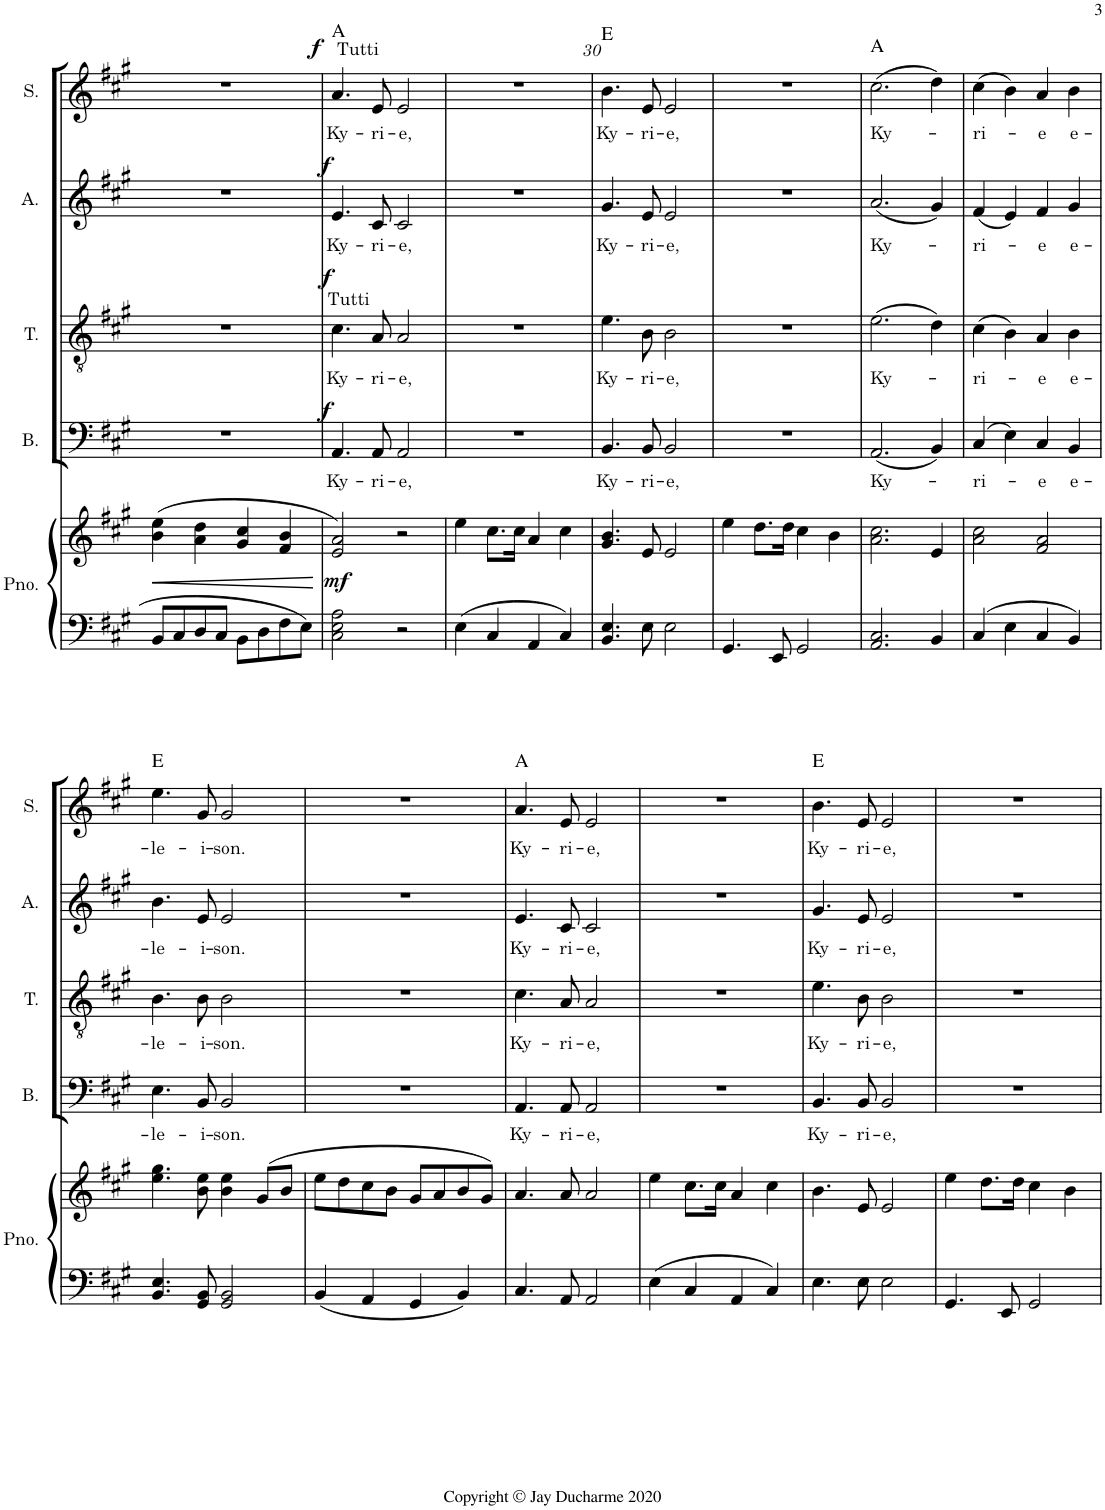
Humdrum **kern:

**kern	**kern	**dynam	**kern	**text	**dynam	**kern	**text	**dynam	**kern	**text	**dynam	**kern	**text	**dynam	**harte
*part5	*part5	*part5	*part4	*part4	*part4	*part3	*part3	*part3	*part2	*part2	*part2	*part1	*part1	*part1	*part1
*staff6	*staff5	*staff5/6	*staff4	*staff4	*staff4	*staff3	*staff3	*staff3	*staff2	*staff2	*staff2	*staff1	*staff1	*staff1	*
*I"Piano	*	*	*I"Bass	*	*	*I"Tenor	*	*	*I"Alto	*	*	*I"Soprano	*	*	*
*I'Pno.	*	*	*I'B.	*	*	*I'T.	*	*	*I'A.	*	*	*I'S.	*	*	*
!!LO:PB:g=z
*clefF4	*clefG2	*	*clefF4	*	*	*clefGv2	*	*	*clefG2	*	*	*clefG2	*	*	*
*k[f#c#g#]	*k[f#c#g#]	*	*k[f#c#g#]	*	*	*k[f#c#g#]	*	*	*k[f#c#g#]	*	*	*k[f#c#g#]	*	*	*
*A:	*A:	*	*A:	*	*	*A:	*	*	*A:	*	*	*A:	*	*	*
*M4/4	*M4/4	*	*M4/4	*	*	*M4/4	*	*	*M4/4	*	*	*M4/4	*	*	*
=27	=27	=27	=27	=27	=27	=27	=27	=27	=27	=27	=27	=27	=27	=27	=27
8BB/L	(4b\ 4ee\	.	1r	.	.	1r	.	.	1r	.	.	1r	.	.	.
8C#/	.	.	.	.	.	.	.	.	.	.	.	.	.	.	.
8D/	4a\ 4dd\	.	.	.	.	.	.	.	.	.	.	.	.	.	.
8C#/J	.	.	.	.	.	.	.	.	.	.	.	.	.	.	.
8BB\L	4g#/ 4cc#/	.	.	.	.	.	.	.	.	.	.	.	.	.	.
8D\	.	.	.	.	.	.	.	.	.	.	.	.	.	.	.
8F#\	4f#/ 4b/	.	.	.	.	.	.	.	.	.	.	.	.	.	.
8E\J	.	.	.	.	.	.	.	.	.	.	.	.	.	.	.
=28	=28	=28	=28	=28	=28	=28	=28	=28	=28	=28	=28	=28	=28	=28	=28
!	!	!	!	!	!	!	!	!	!	!	!	!LO:TX:a:t=Tutti	!	!	!
!	!	!	!	!	!	!LO:TX:a:t=Tutti	!	!	!	!	!	!	!	!	!
!	!	!LO:DY:a=2	!	!LO:LY:b	!LO:DY:a	!	!LO:LY:b	!LO:DY:a	!	!LO:LY:b	!LO:DY:a	!	!LO:LY:b	!LO:DY:a	!
2C#\ 2E\ 2A\	2e/ 2a/)	mf	4.AA/	Ky-	f	4.c#\	Ky-	f	4.e/	Ky-	f	4.a/	Ky-	f	A:maj
!	!	!	!	!LO:LY:b	!	!	!LO:LY:b	!	!	!LO:LY:b	!	!	!LO:LY:b	!	!
.	.	.	8AA/	-ri-	.	8A/	-ri-	.	8c#/	-ri-	.	8e/	-ri-	.	.
!	!	!	!	!LO:LY:b	!	!	!LO:LY:b	!	!	!LO:LY:b	!	!	!LO:LY:b	!	!
2r	2r	.	2AA/	-e,	.	2A/	-e,	.	2c#/	-e,	.	2e/	-e,	.	.
=29	=29	=29	=29	=29	=29	=29	=29	=29	=29	=29	=29	=29	=29	=29	=29
4E\	4ee\	.	1r	.	.	1r	.	.	1r	.	.	1r	.	.	.
4C#/	8.cc#\L	.	.	.	.	.	.	.	.	.	.	.	.	.	.
.	16cc#\Jk	.	.	.	.	.	.	.	.	.	.	.	.	.	.
4AA/	4a/	.	.	.	.	.	.	.	.	.	.	.	.	.	.
4C#/	4cc#\	.	.	.	.	.	.	.	.	.	.	.	.	.	.
=30	=30	=30	=30	=30	=30	=30	=30	=30	=30	=30	=30	=30	=30	=30	=30
!	!	!	!	!LO:LY:b	!	!	!LO:LY:b	!	!	!LO:LY:b	!	!	!LO:LY:b	!	!
4.BB/ 4.E/	4.g#/ 4.b/	.	4.BB/	Ky-	.	4.e\	Ky-	.	4.g#/	Ky-	.	4.b\	Ky-	.	E:maj
!	!	!	!	!LO:LY:b	!	!	!LO:LY:b	!	!	!LO:LY:b	!	!	!LO:LY:b	!	!
8E\	8e/	.	8BB/	-ri-	.	8B\	-ri-	.	8e/	-ri-	.	8e/	-ri-	.	.
!	!	!	!	!LO:LY:b	!	!	!LO:LY:b	!	!	!LO:LY:b	!	!	!LO:LY:b	!	!
2E\	2e/	.	2BB/	-e,	.	2B\	-e,	.	2e/	-e,	.	2e/	-e,	.	.
=31	=31	=31	=31	=31	=31	=31	=31	=31	=31	=31	=31	=31	=31	=31	=31
4.GG#/	4ee\	.	1r	.	.	1r	.	.	1r	.	.	1r	.	.	.
.	8.dd\L	.	.	.	.	.	.	.	.	.	.	.	.	.	.
8EE/	.	.	.	.	.	.	.	.	.	.	.	.	.	.	.
.	16dd\Jk	.	.	.	.	.	.	.	.	.	.	.	.	.	.
2GG#/	4cc#\	.	.	.	.	.	.	.	.	.	.	.	.	.	.
.	4b\	.	.	.	.	.	.	.	.	.	.	.	.	.	.
=32	=32	=32	=32	=32	=32	=32	=32	=32	=32	=32	=32	=32	=32	=32	=32
!	!	!	!	!LO:LY:b	!	!	!LO:LY:b	!	!	!LO:LY:b	!	!	!LO:LY:b	!	!
2.AA/ 2.C#/	2.a\ 2.cc#\	.	(2.AA/	Ky-	.	(2.e\	Ky-	.	(2.a/	Ky-	.	(2.cc#\	Ky-	.	A:maj
4BB/	4e/	.	4BB/)	.	.	4d\)	.	.	4g#/)	.	.	4dd\)	.	.	.
=33	=33	=33	=33	=33	=33	=33	=33	=33	=33	=33	=33	=33	=33	=33	=33
!	!	!	!	!LO:LY:b	!	!	!LO:LY:b	!	!	!LO:LY:b	!	!	!LO:LY:b	!	!
4C#/	2a\ 2cc#\	.	(4C#/	-ri-	.	(4c#\	-ri-	.	(4f#/	-ri-	.	(4cc#\	-ri-	.	.
4E\	.	.	4E\)	.	.	4B\)	.	.	4e/)	.	.	4b\)	.	.	.
!	!	!	!	!LO:LY:b	!	!	!LO:LY:b	!	!	!LO:LY:b	!	!	!LO:LY:b	!	!
4C#/	2f#/ 2a/	.	4C#/	-e	.	4A/	-e	.	4f#/	-e	.	4a/	-e	.	.
!	!	!	!	!LO:LY:b	!	!	!LO:LY:b	!	!	!LO:LY:b	!	!	!LO:LY:b	!	!
4BB/	.	.	4BB/	e-	.	4B\	e-	.	4g#/	e-	.	4b\	e-	.	.
!!LO:LB:g=z
=34	=34	=34	=34	=34	=34	=34	=34	=34	=34	=34	=34	=34	=34	=34	=34
!	!	!	!	!LO:LY:b	!	!	!LO:LY:b	!	!	!LO:LY:b	!	!	!LO:LY:b	!	!
4.BB/ 4.E/	4.ee\ 4.gg#\	.	4.E\	-le-	.	4.B\	-le-	.	4.b\	-le-	.	4.ee\	-le-	.	E:maj
!	!	!	!	!LO:LY:b	!	!	!LO:LY:b	!	!	!LO:LY:b	!	!	!LO:LY:b	!	!
8GG#/ 8BB/	8b\ 8ee\	.	8BB/	-i-	.	8B\	-i-	.	8e/	-i-	.	8g#/	-i-	.	.
!	!	!	!	!LO:LY:b	!	!	!LO:LY:b	!	!	!LO:LY:b	!	!	!LO:LY:b	!	!
2GG#/ 2BB/	4b\ 4ee\	.	2BB/	-son.	.	2B\	-son.	.	2e/	-son.	.	2g#/	-son.	.	.
.	(8g#/L	.	.	.	.	.	.	.	.	.	.	.	.	.	.
.	8b/J	.	.	.	.	.	.	.	.	.	.	.	.	.	.
=35	=35	=35	=35	=35	=35	=35	=35	=35	=35	=35	=35	=35	=35	=35	=35
4BB/	8ee\L	.	1r	.	.	1r	.	.	1r	.	.	1r	.	.	.
.	8dd\	.	.	.	.	.	.	.	.	.	.	.	.	.	.
4AA/	8cc#\	.	.	.	.	.	.	.	.	.	.	.	.	.	.
.	8b\J	.	.	.	.	.	.	.	.	.	.	.	.	.	.
4GG#/	8g#/L	.	.	.	.	.	.	.	.	.	.	.	.	.	.
.	8a/	.	.	.	.	.	.	.	.	.	.	.	.	.	.
4BB/	8b/	.	.	.	.	.	.	.	.	.	.	.	.	.	.
.	8g#/J)	.	.	.	.	.	.	.	.	.	.	.	.	.	.
=36	=36	=36	=36	=36	=36	=36	=36	=36	=36	=36	=36	=36	=36	=36	=36
!	!	!	!	!LO:LY:b	!	!	!LO:LY:b	!	!	!LO:LY:b	!	!	!LO:LY:b	!	!
4.C#/	4.a/	.	4.AA/	Ky-	.	4.c#\	Ky-	.	4.e/	Ky-	.	4.a/	Ky-	.	A:maj
!	!	!	!	!LO:LY:b	!	!	!LO:LY:b	!	!	!LO:LY:b	!	!	!LO:LY:b	!	!
8AA/	8a/	.	8AA/	-ri-	.	8A/	-ri-	.	8c#/	-ri-	.	8e/	-ri-	.	.
!	!	!	!	!LO:LY:b	!	!	!LO:LY:b	!	!	!LO:LY:b	!	!	!LO:LY:b	!	!
2AA/	2a/	.	2AA/	-e,	.	2A/	-e,	.	2c#/	-e,	.	2e/	-e,	.	.
=37	=37	=37	=37	=37	=37	=37	=37	=37	=37	=37	=37	=37	=37	=37	=37
4E\	4ee\	.	1r	.	.	1r	.	.	1r	.	.	1r	.	.	.
4C#/	8.cc#\L	.	.	.	.	.	.	.	.	.	.	.	.	.	.
.	16cc#\Jk	.	.	.	.	.	.	.	.	.	.	.	.	.	.
4AA/	4a/	.	.	.	.	.	.	.	.	.	.	.	.	.	.
4C#/	4cc#\	.	.	.	.	.	.	.	.	.	.	.	.	.	.
=38	=38	=38	=38	=38	=38	=38	=38	=38	=38	=38	=38	=38	=38	=38	=38
!	!	!	!	!LO:LY:b	!	!	!LO:LY:b	!	!	!LO:LY:b	!	!	!LO:LY:b	!	!
4.E\	4.b\	.	4.BB/	Ky-	.	4.e\	Ky-	.	4.g#/	Ky-	.	4.b\	Ky-	.	E:maj
!	!	!	!	!LO:LY:b	!	!	!LO:LY:b	!	!	!LO:LY:b	!	!	!LO:LY:b	!	!
8E\	8e/	.	8BB/	-ri-	.	8B\	-ri-	.	8e/	-ri-	.	8e/	-ri-	.	.
!	!	!	!	!LO:LY:b	!	!	!LO:LY:b	!	!	!LO:LY:b	!	!	!LO:LY:b	!	!
2E\	2e/	.	2BB/	-e,	.	2B\	-e,	.	2e/	-e,	.	2e/	-e,	.	.
=39	=39	=39	=39	=39	=39	=39	=39	=39	=39	=39	=39	=39	=39	=39	=39
4.GG#/	4ee\	.	1r	.	.	1r	.	.	1r	.	.	1r	.	.	.
.	8.dd\L	.	.	.	.	.	.	.	.	.	.	.	.	.	.
8EE/	.	.	.	.	.	.	.	.	.	.	.	.	.	.	.
.	16dd\Jk	.	.	.	.	.	.	.	.	.	.	.	.	.	.
2GG#/	4cc#\	.	.	.	.	.	.	.	.	.	.	.	.	.	.
.	4b\	.	.	.	.	.	.	.	.	.	.	.	.	.	.
=	=	=	=	=	=	=	=	=	=	=	=	=	=	=	=
*-	*-	*-	*-	*-	*-	*-	*-	*-	*-	*-	*-	*-	*-	*-	*-
